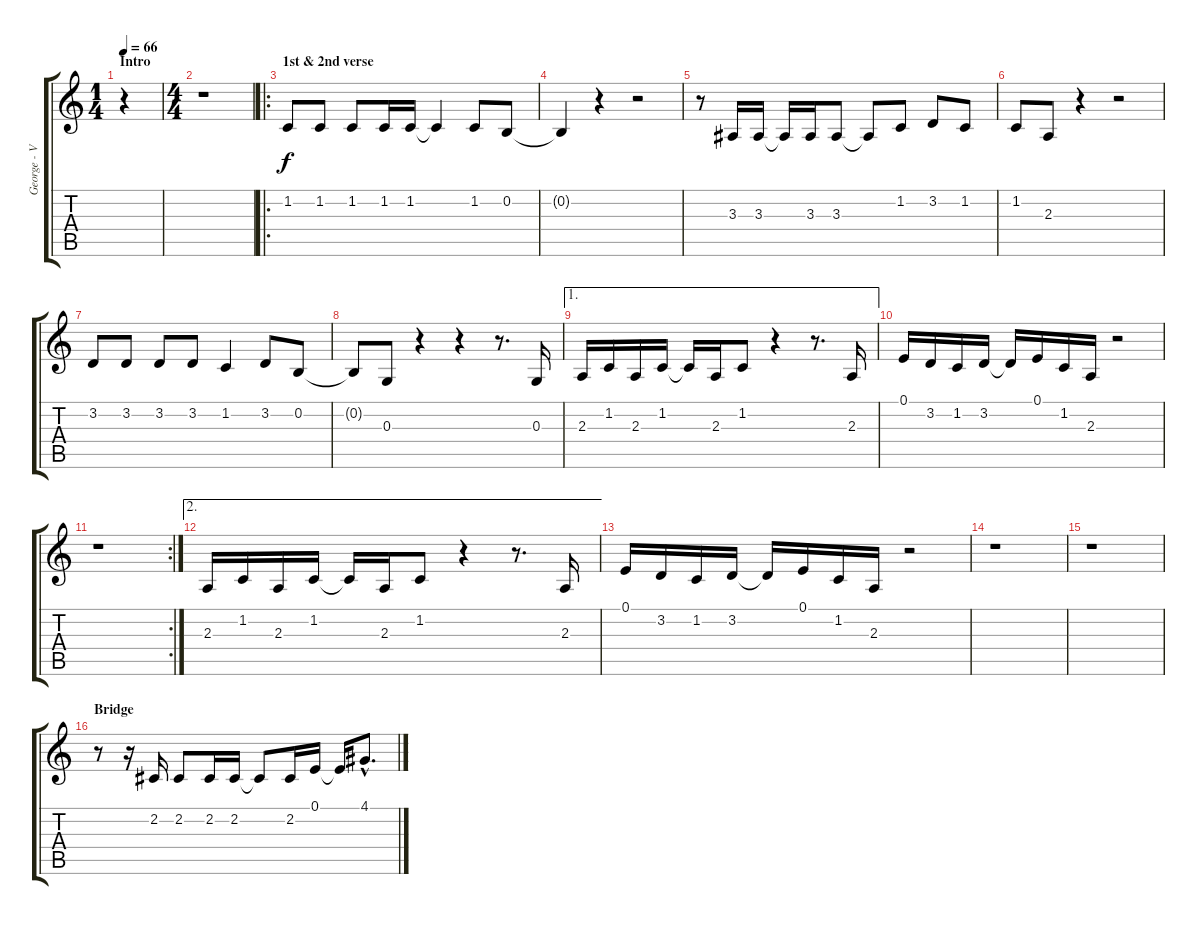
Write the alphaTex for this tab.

\track ("George - Vocals" "George - V") {instrument voiceoohs}
\staff {score tabs}
\tuning (E4 B3 G3 D3 A2 E2) {hide}
\ts (1 4)
\section ("" "Intro")
\tempo 66
\clef g2
\ks c
r.4{dy f instrument voiceoohs} |
\ts (4 4)
r.1 |
\ro
\section ("" "1st & 2nd verse")
1.2.8 1.2.8 1.2.8 1.2.16 1.2.16 1.2{t}.4 1.2.8 0.2.8 |
0.2{t}.4 r.4 r.2 |
r.8 3.3.16 3.3.16 3.3{t}.16 3.3.16 3.3.8 3.3{t}.8 1.2.8 3.2.8 1.2.8 |
1.2.8 2.3.8 r.4 r.2 |
3.2.8 3.2.8 3.2.8 3.2.8 1.2.4 3.2.8 0.2.8 |
0.2{t}.8 0.3.8 r.4 r.4 r.8{d} 0.3.16 |
\ae 1
2.3.16 1.2.16 2.3.16 1.2.16 1.2{t}.16 2.3.16 1.2.8 r.4 r.8{d} 2.3.16 |
0.1.16 3.2.16 1.2.16 3.2.16 3.2{t}.16 0.1.16 1.2.16 2.3.16 r.2 |
\rc 2
r.1 |
\ae 2
2.3.16 1.2.16 2.3.16 1.2.16 1.2{t}.16 2.3.16 1.2.8 r.4 r.8{d} 2.3.16 |
0.1.16 3.2.16 1.2.16 3.2.16 3.2{t}.16 0.1.16 1.2.16 2.3.16 r.2 |
r.1 |
r.1 |
\section ("" "Bridge")
r.8 r.16 2.2.16 2.2.8 2.2.16 2.2.16 2.2{t}.8 2.2.16 0.1.16 0.1{t}.16 4.1{hac}.8{d}
